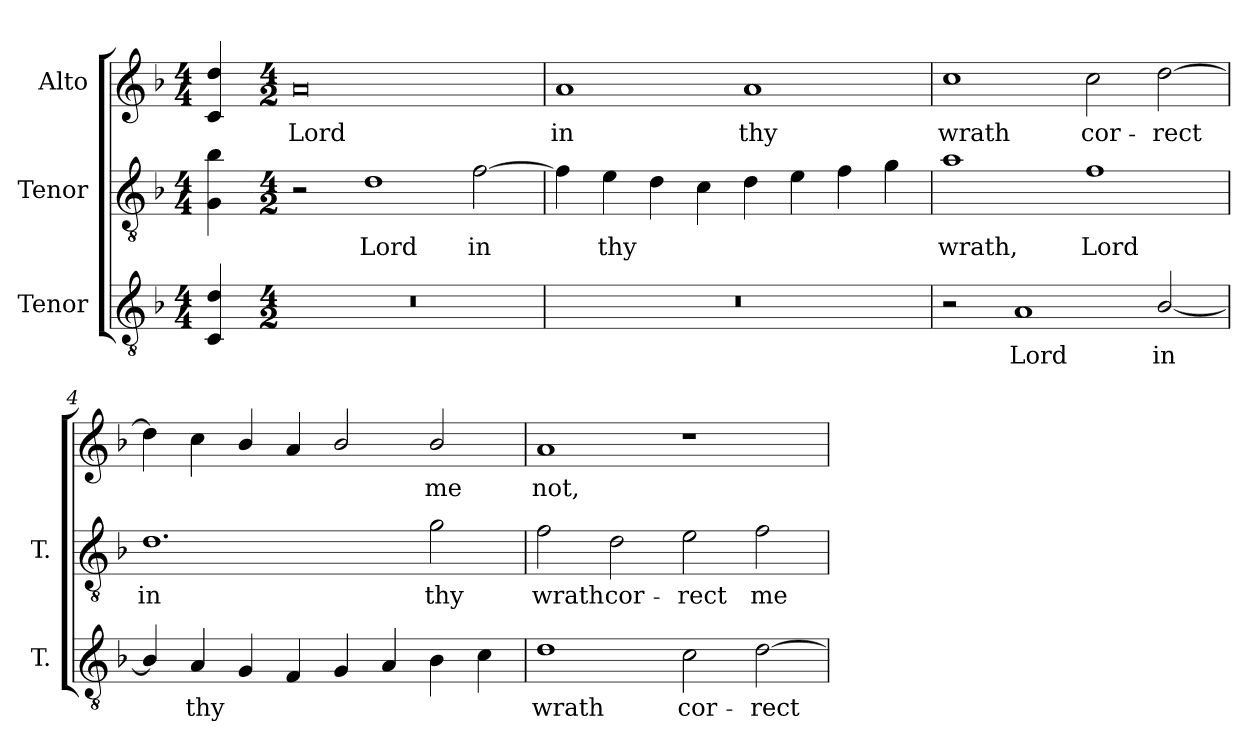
**kern	**text	**kern	**text	**kern	**text
*part3	*part3	*part2	*part2	*part1	*part1
*staff3	*staff3	*staff2	*staff2	*staff1	*staff1
*I"Tenor	*	*I"Tenor	*	*I"Alto	*
*I'T.	*	*I'T.	*	*	*
!!LO:PB:g=z
*clefGv2	*	*clefGv2	*	*clefG2	*
*ITrd7c12	*	*ITrd7c12	*	*	*
*k[b-]	*	*k[b-]	*	*k[b-]	*
*F:	*	*F:	*	*F:	*
*M4/4	*	*M4/4	*	*M4/4	*
=	=	=	=	=	=
4CCi/ 4Di	.	4GGi\ 4B-i	.	4ci/ 4ddi	.
=1-	=1-	=1-	=1-	=1-	=1-
*M4/2	*	*M4/2	*	*M4/2	*
!LO:N:vis=1	!	!	!	!	!
!	!	!	!	!	!LO:LY:b:color=#000000
0r	.	2r	.	0ai	Lord
!	!	!	!LO:LY:b:color=#000000	!	!
.	.	1Di	Lord	.	.
!	!	!	!LO:LY:b:color=#000000	!	!
.	.	[2Fi\	in	.	.
=2	=2	=2	=2	=2	=2
!LO:N:vis=1	!	!	!	!	!
!	!	!	!	!	!LO:LY:b:color=#000000
0r	.	4Fi\]	.	1ai	in
!	!	!	!LO:LY:b:color=#000000	!	!
.	.	4Ei\	thy	.	.
.	.	4Di\	.	.	.
.	.	4Ci\	.	.	.
!	!	!	!	!	!LO:LY:b:color=#000000
.	.	4Di\	.	1ai	thy
.	.	4Ei\	.	.	.
.	.	4Fi\	.	.	.
.	.	4Gi\	.	.	.
=3	=3	=3	=3	=3	=3
!	!	!	!LO:LY:b:color=#000000	!	!
!	!	!	!	!	!LO:LY:b:color=#000000
2r	.	1Ai	wrath,	1cci	wrath
!	!LO:LY:b:color=#000000	!	!	!	!
1AAi	Lord	.	.	.	.
!	!	!	!LO:LY:b:color=#000000	!	!
!	!	!	!	!	!LO:LY:b:color=#000000
.	.	1Fi	Lord	2cci\	cor-
!	!LO:LY:b:color=#000000	!	!	!	!
!	!	!	!	!	!LO:LY:b:color=#000000
[2BB-i/	in	.	.	[2ddi\	-rect
=4	=4	=4	=4	=4	=4
!	!	!	!LO:LY:b:color=#000000	!	!
4BB-i/]	.	1.Di	in	4ddi\]	.
!	!LO:LY:b:color=#000000	!	!	!	!
4AAi/	thy	.	.	4cci\	.
4GGi/	.	.	.	4b-i/	.
4FFi/	.	.	.	4ai/	.
4GGi/	.	.	.	2b-i/	.
4AAi/	.	.	.	.	.
!	!	!	!LO:LY:b:color=#000000	!	!
!	!	!	!	!	!LO:LY:b:color=#000000
4BB-i\	.	2Gi\	thy	2b-i/	me
4Ci\	.	.	.	.	.
!!LO:LB:g=z
=5	=5	=5	=5	=5	=5
!	!LO:LY:b:color=#000000	!	!	!	!
!	!	!	!LO:LY:b:color=#000000	!	!
!	!	!	!	!	!LO:LY:b:color=#000000
1Di	wrath	2Fi\	wrath	1ai	not,
!	!	!	!LO:LY:b:color=#000000	!	!
.	.	2Di\	cor-	.	.
!	!LO:LY:b:color=#000000	!	!	!	!
!	!	!	!LO:LY:b:color=#000000	!	!
2Ci\	cor-	2Ei\	-rect	1r	.
!	!LO:LY:b:color=#000000	!	!	!	!
!	!	!	!LO:LY:b:color=#000000	!	!
[2Di\	-rect	2Fi\	me	.	.
=	=	=	=	=	=
*-	*-	*-	*-	*-	*-
